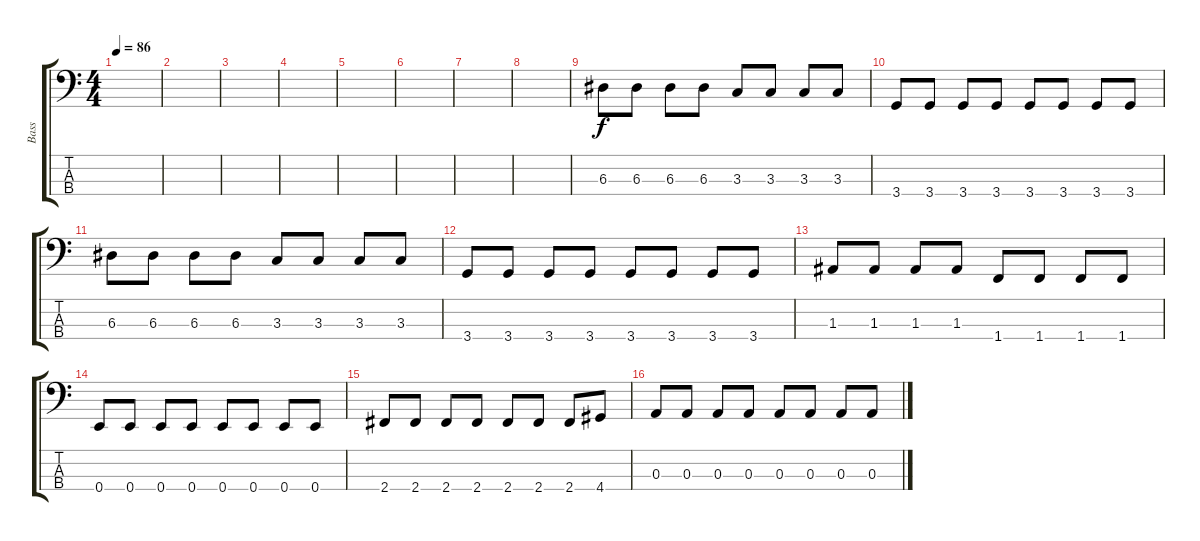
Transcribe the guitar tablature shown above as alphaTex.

\track ("Bass" "Bass") {instrument electricbasspick}
\staff {score tabs}
\tuning (G2 D2 A1 E1) {hide}
\ts (4 4)
\tempo 86
\clef f4
\ks c
|
|
|
|
|
|
|
|
6.3.8 6.3.8 6.3.8 6.3.8 3.3.8 3.3.8 3.3.8 3.3.8 |
3.4.8 3.4.8 3.4.8 3.4.8 3.4.8 3.4.8 3.4.8 3.4.8 |
6.3.8 6.3.8 6.3.8 6.3.8 3.3.8 3.3.8 3.3.8 3.3.8 |
3.4.8 3.4.8 3.4.8 3.4.8 3.4.8 3.4.8 3.4.8 3.4.8 |
1.3.8 1.3.8 1.3.8 1.3.8 1.4.8 1.4.8 1.4.8 1.4.8 |
0.4.8 0.4.8 0.4.8 0.4.8 0.4.8 0.4.8 0.4.8 0.4.8 |
2.4.8 2.4.8 2.4.8 2.4.8 2.4.8 2.4.8 2.4.8 4.4.8 |
0.3.8 0.3.8 0.3.8 0.3.8 0.3.8 0.3.8 0.3.8 0.3.8
